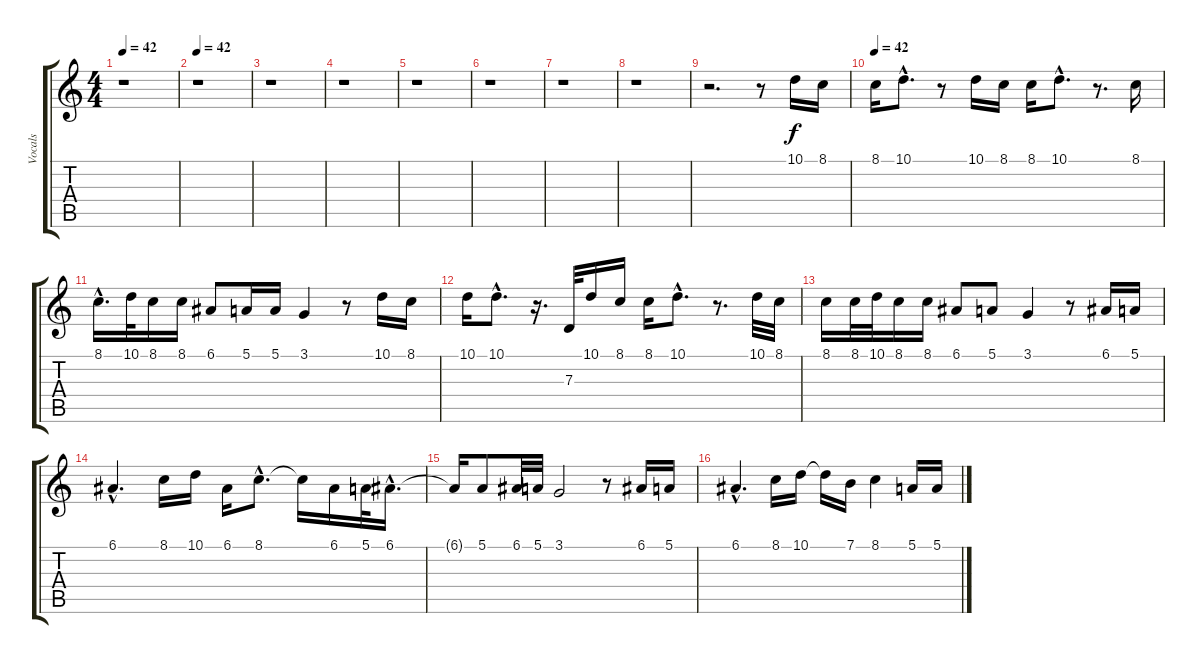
\track ("Vocals" "Vocals") {instrument baritonesax}
\staff {score tabs}
\tuning (E4 B3 G3 D3 A2 E2) {hide}
\ts (4 4)
\tempo 42
\clef g2
\ks c
r.1{dy f instrument baritonesax} |
\tempo 42
r.1 |
r.1 |
r.1 |
r.1 |
r.1 |
r.1 |
r.1 |
r.2{d} r.8 10.1.16 8.1.16 |
\tempo 42
8.1.16 10.1{hac}.8{d} r.8 10.1.16 8.1.16 8.1.16 10.1{hac}.8{d} r.8{d} 8.1.16 |
8.1{hac}.16{d} 10.1.32 8.1.16 8.1.16 6.1.8 5.1.16 5.1.16 3.1.4 r.8 10.1.16 8.1.16 |
10.1.16 10.1{hac}.8{d} r.16{d} 7.3.32 10.1.16 8.1.16 8.1.16 10.1{hac}.8{d} r.8{d} 10.1.32 8.1.32 |
8.1.16 8.1.32 10.1.32 8.1.16 8.1.16 6.1.8 5.1.8 3.1.4 r.8 6.1.16 5.1.16 |
6.1{hac}.4{d} 8.1.16 10.1.16 6.1.16 8.1{hac}.8{d} 8.1{t}.16 6.1.16 5.1.32 6.1{hac}.16{d} |
6.1{t}.16 5.1.8 6.1.32 5.1.32 3.1.2 r.8 6.1.16 5.1.16 |
6.1{hac}.4{d} 8.1.16 10.1.16 10.1{t}.16 7.1.16 8.1.4 5.1.16 5.1.16
